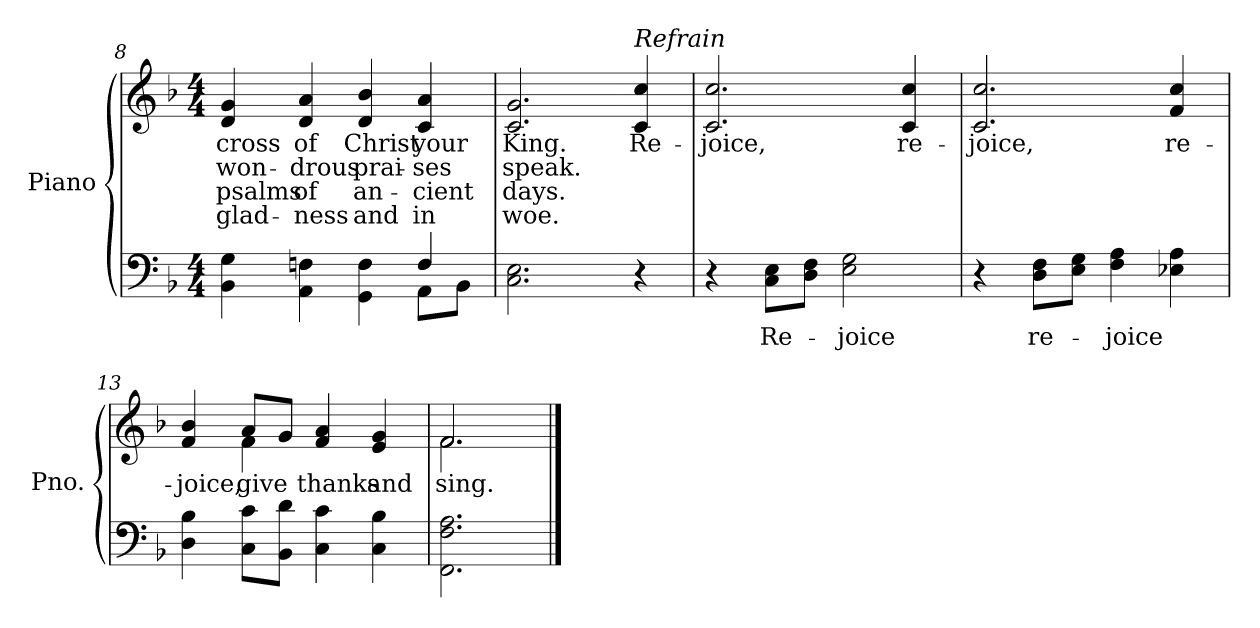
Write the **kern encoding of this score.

**kern	**text	**kern	**text	**text	**text	**text
*part2	*part2	*part1	*part1	*part1	*part1	*part1
*staff2	*staff2	*staff1	*staff1	*staff1	*staff1	*staff1
*I"Piano	*	*I"Piano	*	*	*	*
*I'Pno.	*	*I'Pno.	*	*	*	*
*clefF4	*	*clefG2	*	*	*	*
*k[b-]	*	*k[b-]	*	*	*	*
*F:	*	*F:	*	*	*	*
*M4/4	*	*M4/4	*	*	*	*
=8	=8	=8	=8	=8	=8	=8
*^	*	*	*	*	*	*
!	!	!	!	!LO:LY:b:color=#000000	!LO:LY:b:color=#000000	!LO:LY:b:color=#000000	!LO:LY:b:color=#000000
4BB-i\ 4Gi	2.ryy	.	4di/ 4gi	cross	won-	psalms	glad-
!	!	!	!	!LO:LY:b:color=#000000	!LO:LY:b:color=#000000	!LO:LY:b:color=#000000	!LO:LY:b:color=#000000
4AAi\ 4Fni	.	.	4di/ 4ai	of	-drous	-of	ness
!	!	!	!	!LO:LY:b:color=#000000	!LO:LY:b:color=#000000	!LO:LY:b:color=#000000	!LO:LY:b:color=#000000
4GGi\ 4Fi	.	.	4di/ 4b-i	Christ	prai-	an-	-and
!	!	!	!	!LO:LY:b:color=#000000	!LO:LY:b:color=#000000	!LO:LY:b:color=#000000	!LO:LY:b:color=#000000
4Fi/	8AAi\L	.	4ci/ 4ai	your	-ses	cient	in
.	8BB-i\J	.	.	.	.	.	.
*v	*v	*	*	*	*	*	*
=9	=9	=9	=9	=9	=9	=9
*^	*	*	*	*	*	*
!	!	!	!	!LO:LY:b:color=#000000	!LO:LY:b:color=#000000	!LO:LY:b:color=#000000	!LO:LY:b:color=#000000
*v	*v	*	*	*	*	*	*
2.Ci\ 2.Ei	.	2.ci/ 2.gi	King.	speak.	days.	woe.
!!LO:LB:g=z
=10-	=10-	=10-	=10-	=10-	=10-	=10-
!	!	!LO:TX:a:i:t=Refrain	!	!	!	!
!	!	!	!LO:LY:b:color=#000000	!	!	!
4r	.	4ci/ 4cci	Re-	.	.	.
=11	=11	=11	=11	=11	=11	=11
!	!	!	!LO:LY:b:color=#000000	!	!	!
4r	.	2.ci/ 2.cci	-joice,	.	.	.
!	!LO:LY:a:color=#000000	!	!	!	!	!
8Ci\ 8Ei\L	Re-	.	.	.	.	.
8Di\ 8Fi\J	.	.	.	.	.	.
!	!LO:LY:a:color=#000000	!	!	!	!	!
2Ei\ 2Gi	-joice	.	.	.	.	.
!	!	!	!LO:LY:b:color=#000000	!	!	!
.	.	4ci/ 4cci	re-	.	.	.
=12	=12	=12	=12	=12	=12	=12
!	!	!	!LO:LY:b:color=#000000	!	!	!
4r	.	2.ci/ 2.cci	-joice,	.	.	.
!	!LO:LY:a:color=#000000	!	!	!	!	!
8Di\ 8Fi\L	re-	.	.	.	.	.
8Ei\ 8Gi\J	.	.	.	.	.	.
!	!LO:LY:a:color=#000000	!	!	!	!	!
4Fi\ 4Ai	-joice	.	.	.	.	.
!	!	!	!LO:LY:b:color=#000000	!	!	!
4E-Xi\ 4Ai	.	4fi/ 4cci	re-	.	.	.
=13	=13	=13	=13	=13	=13	=13
!	!	!	!LO:LY:b:color=#000000	!	!	!
*	*	*^	*	*	*	*
4Di\ 4B-i	.	4fi/ 4b-i	4ryy	-joice,	.	.	.
!	!	!	!	!LO:LY:b:color=#000000	!	!	!
8Ci\ 8ci\L	.	8ai/L	4fi\	give	.	.	.
8BB-i\ 8di\J	.	8gi/J	.	.	.	.	.
!	!	!	!	!LO:LY:b:color=#000000	!	!	!
4Ci\ 4ci	.	4fi/ 4ai	2ryy	thanks	.	.	.
!	!	!	!	!LO:LY:b:color=#000000	!	!	!
4Ci\ 4B-i	.	4ei/ 4gi	.	and	.	.	.
=14	=14	=14	=14	=14	=14	=14	=14
!	!	!	!	!LO:LY:b:color=#000000	!	!	!
2.FFi\ 2.Fi 2.Ai	.	2.fi/	2.fi\	sing.	.	.	.
*	*	*v	*v	*	*	*	*
==	==	==	==	==	==	==
*-	*-	*-	*-	*-	*-	*-
